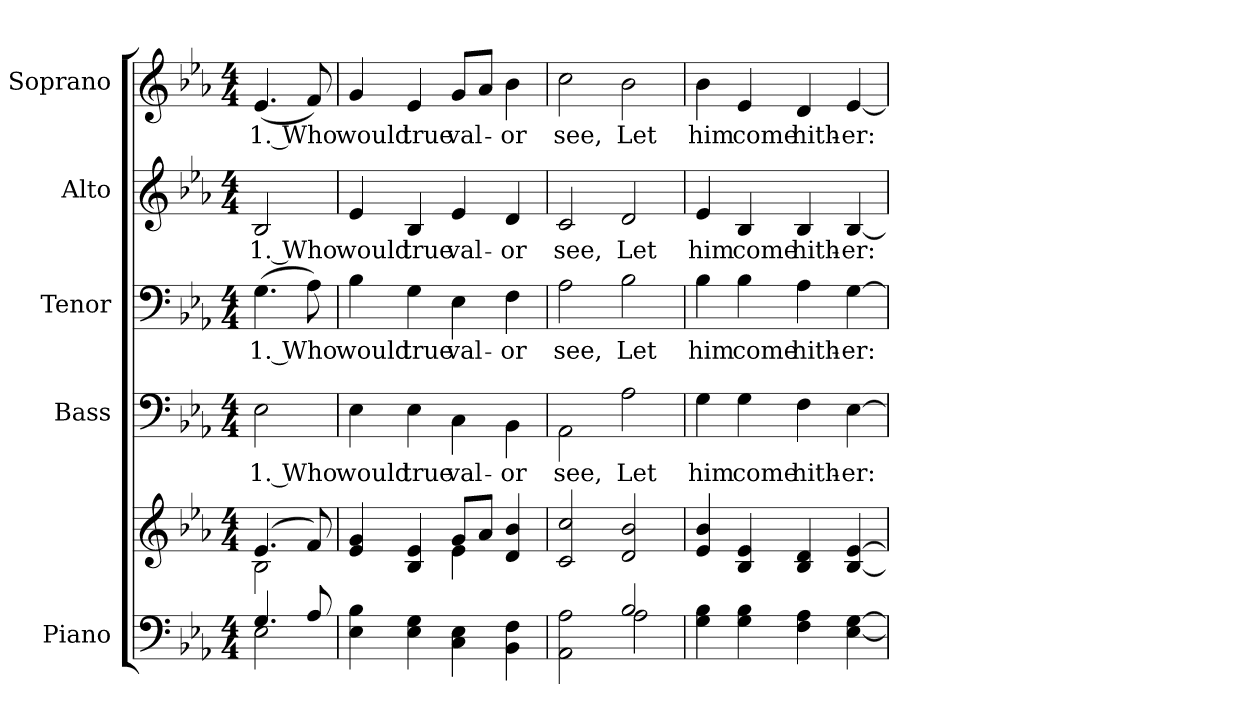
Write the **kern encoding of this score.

**kern	**kern	**kern	**text	**kern	**text	**kern	**text	**kern	**text
*part5	*part5	*part4	*part4	*part3	*part3	*part2	*part2	*part1	*part1
*staff6	*staff5	*staff4	*staff4	*staff3	*staff3	*staff2	*staff2	*staff1	*staff1
*I"Piano	*	*I"Bass	*	*I"Tenor	*	*I"Alto	*	*I"Soprano	*
*I'Pno.	*	*I'B.	*	*I'T.	*	*I'A.	*	*I'S.	*
!!LO:PB:g=z
*clefF4	*clefG2	*clefF4	*	*clefF4	*	*clefG2	*	*clefG2	*
*k[b-e-a-]	*k[b-e-a-]	*k[b-e-a-]	*	*k[b-e-a-]	*	*k[b-e-a-]	*	*k[b-e-a-]	*
*E-:	*E-:	*E-:	*	*E-:	*	*E-:	*	*E-:	*
*M4/4	*M4/4	*M4/4	*	*M4/4	*	*M4/4	*	*M4/4	*
*MM140	*MM140	*MM140	*	*MM140	*	*MM140	*	*MM140	*
=1	=1	=1	=1	=1	=1	=1	=1	=1	=1
*^	*^	*	*	*	*	*	*	*	*
!	!	!	!	!	!LO:LY:b:color=#000000	!	!	!	!	!	!
!	!	!	!	!	!	!	!LO:LY:b:color=#000000	!	!	!	!
!	!	!	!	!	!	!	!	!	!LO:LY:b:color=#000000	!	!
!	!	!	!	!	!	!	!	!	!	!	!LO:LY:b:color=#000000
4.Gi/	2E-i\	(4.e-i/	2B-i\	2E-i\	1. Who	(4.Gi\	1. Who	2B-i/	1. Who	(4.e-i/	1. Who
8A-i/	.	8fi/)	.	.	.	8A-i\)	.	.	.	8fi/)	.
*v	*v	*	*	*	*	*	*	*	*	*	*
=2	=2	=2	=2	=2	=2	=2	=2	=2	=2	=2
!	!	!	!	!LO:LY:b:color=#000000	!	!	!	!	!	!
!	!	!	!	!	!	!LO:LY:b:color=#000000	!	!	!	!
!	!	!	!	!	!	!	!	!LO:LY:b:color=#000000	!	!
!	!	!	!	!	!	!	!	!	!	!LO:LY:b:color=#000000
4E-i\ 4B-i	4e-i/ 4gi	2ryy	4E-i\	would	4B-i\	would	4e-i/	would	4gi/	would
!	!	!	!	!LO:LY:b:color=#000000	!	!	!	!	!	!
!	!	!	!	!	!	!LO:LY:b:color=#000000	!	!	!	!
!	!	!	!	!	!	!	!	!LO:LY:b:color=#000000	!	!
!	!	!	!	!	!	!	!	!	!	!LO:LY:b:color=#000000
4E-i\ 4Gi	4B-i/ 4e-i	.	4E-i\	true	4Gi\	true	4B-i/	true	4e-i/	true
!	!	!	!	!LO:LY:b:color=#000000	!	!	!	!	!	!
!	!	!	!	!	!	!LO:LY:b:color=#000000	!	!	!	!
!	!	!	!	!	!	!	!	!LO:LY:b:color=#000000	!	!
!	!	!	!	!	!	!	!	!	!	!LO:LY:b:color=#000000
4Ci\ 4E-i	8gi/L	4e-i\	4Ci\	val-	4E-i\	val-	4e-i/	val-	8gi/L	val-
.	8a-i/J	.	.	.	.	.	.	.	8a-i/J	.
!	!	!	!	!LO:LY:b:color=#000000	!	!	!	!	!	!
!	!	!	!	!	!	!LO:LY:b:color=#000000	!	!	!	!
!	!	!	!	!	!	!	!	!LO:LY:b:color=#000000	!	!
!	!	!	!	!	!	!	!	!	!	!LO:LY:b:color=#000000
4BB-i\ 4Fi	4di/ 4b-i	4ryy	4BB-i\	-or	4Fi\	-or	4di/	-or	4b-i\	-or
*	*v	*v	*	*	*	*	*	*	*	*
=3	=3	=3	=3	=3	=3	=3	=3	=3	=3
*^	*	*	*	*	*	*	*	*	*
*	*	*^	*	*	*	*	*	*	*	*
!	!	!	!	!	!LO:LY:b:color=#000000	!	!	!	!	!	!
*	*	*v	*v	*	*	*	*	*	*	*	*
*	*	*^	*	*	*	*	*	*	*	*
!	!	!	!	!	!	!	!LO:LY:b:color=#000000	!	!	!	!
*	*	*v	*v	*	*	*	*	*	*	*	*
*	*	*^	*	*	*	*	*	*	*	*
!	!	!	!	!	!	!	!	!	!LO:LY:b:color=#000000	!	!
*	*	*v	*v	*	*	*	*	*	*	*	*
*	*	*^	*	*	*	*	*	*	*	*
!	!	!	!	!	!	!	!	!	!	!	!LO:LY:b:color=#000000
*	*	*v	*v	*	*	*	*	*	*	*	*
2AA-i\ 2A-i	2ryy	2ci/ 2cci	2AA-i\	see,	2A-i\	see,	2ci/	see,	2cci\	see,
!	!	!	!	!LO:LY:b:color=#000000	!	!	!	!	!	!
!	!	!	!	!	!	!LO:LY:b:color=#000000	!	!	!	!
!	!	!	!	!	!	!	!	!LO:LY:b:color=#000000	!	!
!	!	!	!	!	!	!	!	!	!	!LO:LY:b:color=#000000
2B-i/	2A-i\	2di/ 2b-i	2A-i\	Let	2B-i\	Let	2di/	Let	2b-i\	Let
*v	*v	*	*	*	*	*	*	*	*	*
!!LO:PB:g=z
=4	=4	=4	=4	=4	=4	=4	=4	=4	=4
*^	*	*	*	*	*	*	*	*	*
!	!	!	!	!LO:LY:b:color=#000000	!	!	!	!	!	!
*v	*v	*	*	*	*	*	*	*	*	*
*^	*	*	*	*	*	*	*	*	*
!	!	!	!	!	!	!LO:LY:b:color=#000000	!	!	!	!
*v	*v	*	*	*	*	*	*	*	*	*
*^	*	*	*	*	*	*	*	*	*
!	!	!	!	!	!	!	!	!LO:LY:b:color=#000000	!	!
*v	*v	*	*	*	*	*	*	*	*	*
*^	*	*	*	*	*	*	*	*	*
!	!	!	!	!	!	!	!	!	!	!LO:LY:b:color=#000000
*v	*v	*	*	*	*	*	*	*	*	*
4Gi\ 4B-i	4e-i/ 4b-i	4Gi\	him	4B-i\	him	4e-i/	him	4b-i\	him
!	!	!	!LO:LY:b:color=#000000	!	!	!	!	!	!
!	!	!	!	!	!LO:LY:b:color=#000000	!	!	!	!
!	!	!	!	!	!	!	!LO:LY:b:color=#000000	!	!
!	!	!	!	!	!	!	!	!	!LO:LY:b:color=#000000
4Gi\ 4B-i	4B-i/ 4e-i	4Gi\	come	4B-i\	come	4B-i/	come	4e-i/	come
!	!	!	!LO:LY:b:color=#000000	!	!	!	!	!	!
!	!	!	!	!	!LO:LY:b:color=#000000	!	!	!	!
!	!	!	!	!	!	!	!LO:LY:b:color=#000000	!	!
!	!	!	!	!	!	!	!	!	!LO:LY:b:color=#000000
4Fi\ 4A-i	4B-i/ 4di	4Fi\	hith-	4A-i\	hith-	4B-i/	hith-	4di/	hith-
!	!	!	!LO:LY:b:color=#000000	!	!	!	!	!	!
!	!	!	!	!	!LO:LY:b:color=#000000	!	!	!	!
!	!	!	!	!	!	!	!LO:LY:b:color=#000000	!	!
!	!	!	!	!	!	!	!	!	!LO:LY:b:color=#000000
[<4E-i\ [>4Gi	[<4B-i/ [>4e-i	[>4E-i\	-er:	[>4Gi\	-er:	[<4B-i/	-er:	[<4e-i/	-er:
=	=	=	=	=	=	=	=	=	=
*-	*-	*-	*-	*-	*-	*-	*-	*-	*-
